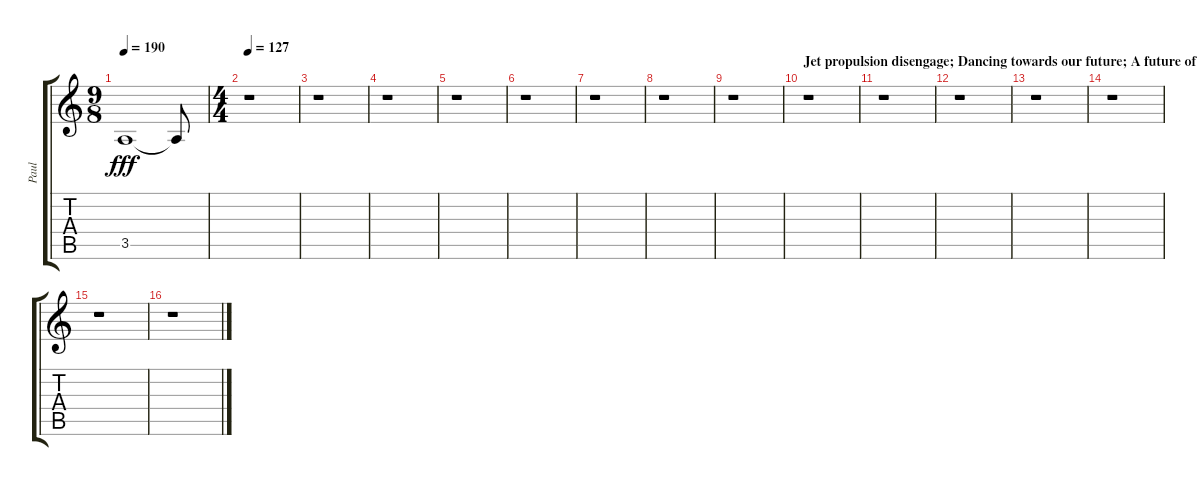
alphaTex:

\track ("Paul" "Paul") {instrument distortionguitar}
\staff {score tabs}
\tuning (Db4 Ab3 E3 B2 Gb2 Db2) {hide}
\ts (9 8)
\tempo 190
\clef g2
\ks c
3.5{t}.1{dy fff} 3.5{t}.8 |
\ts (4 4)
\section ("" "")
\tempo 127
r.1 |
r.1 |
r.1 |
r.1 |
r.1 |
r.1 |
r.1 |
r.1 |
\section ("" "Jet propulsion disengage; Dancing towards our future; A future of nothing; A future towards nothing")
r.1 |
r.1 |
r.1 |
r.1 |
r.1 |
r.1 |
r.1
